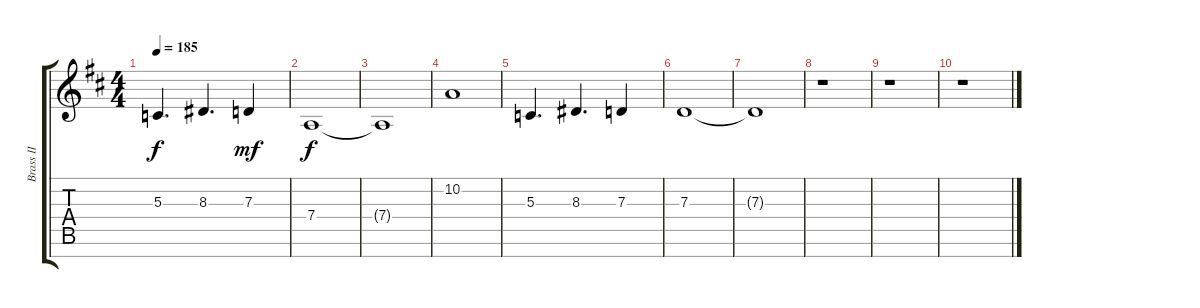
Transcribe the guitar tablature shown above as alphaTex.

\track ("Brass II" "Brass II") {instrument frenchhorn}
\staff {score tabs}
\tuning (E4 B3 G3 D3 A2 E2 B1) {hide}
\ts (4 4)
\tempo 185
\clef g2
\ks bminor
5.3.4{d dy f} 8.3.4{d} 7.3.4{dy mf} |
7.4.1{dy f} |
7.4{t}.1 |
10.2.1 |
5.3.4{d} 8.3.4{d} 7.3.4 |
7.3.1 |
7.3{t}.1 |
r.1 |
r.1 |
r.1
